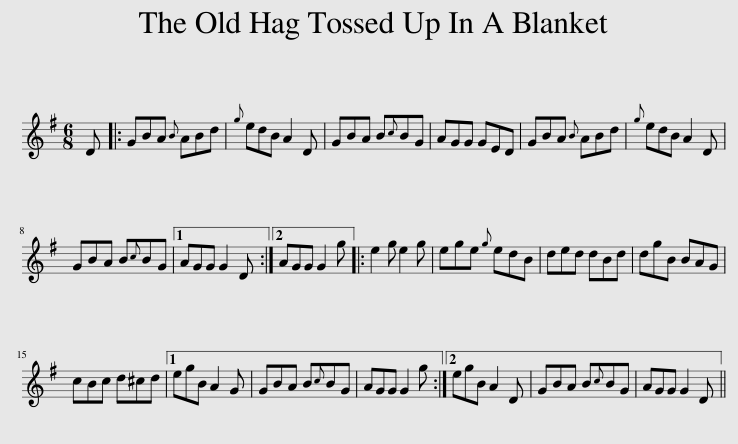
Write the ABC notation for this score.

X:1
L:1/8
M:6/8
I:linebreak $
K:G
V:1 treble
V:1
 D |: GBA{B} ABd |{g} edB A2 D | GBA B{c}BG | AGG GED | %5
 GBA{B} ABd |{g} edB A2 D |$ GBA B{c}BG |1 AGG G2 D :|2 AGG G2 g |: %10
 e2 g e2 g | ege{g} edB | ded dBd | dgB BAG |$ cBc d^cd |1 %15
 egB A2 G | GBA B{c}BG | AGG G2 g :|2 egB A2 D | GBA B{c}BG | %20
 AGG G2 D || %21
